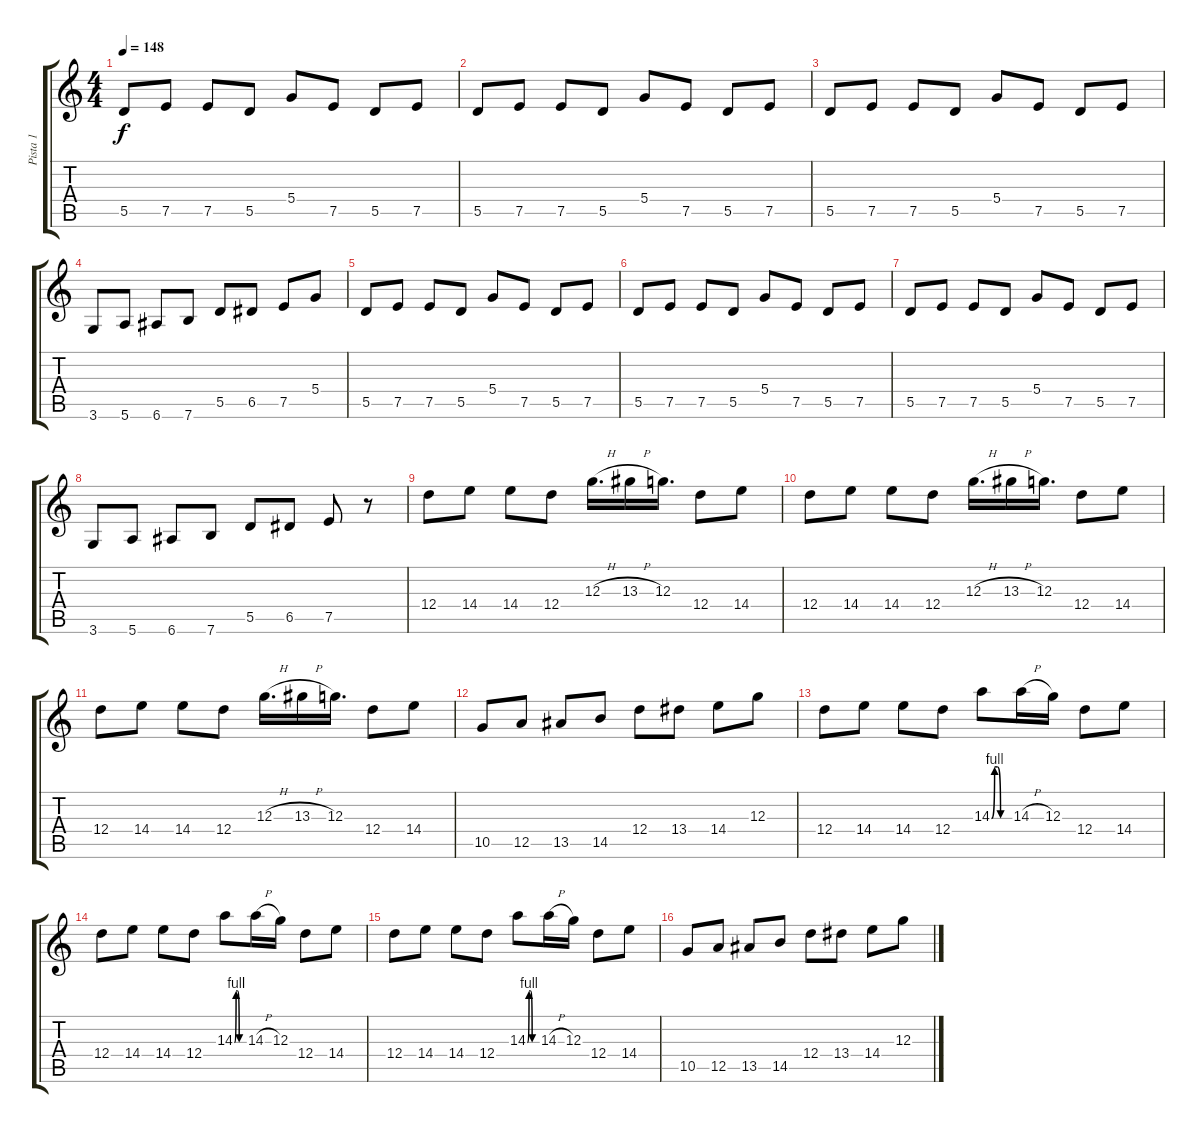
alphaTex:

\track ("Pista 1" "Pista 1") {instrument distortionguitar}
\staff {score tabs}
\tuning (E4 B3 G3 D3 A2 E2) {hide}
\ts (4 4)
\tempo 148
\clef g2
\ks c
5.5.8{dy f} 7.5.8 7.5.8 5.5.8 5.4.8 7.5.8 5.5.8 7.5.8 |
5.5.8 7.5.8 7.5.8 5.5.8 5.4.8 7.5.8 5.5.8 7.5.8 |
5.5.8 7.5.8 7.5.8 5.5.8 5.4.8 7.5.8 5.5.8 7.5.8 |
3.6.8 5.6.8 6.6.8 7.6.8 5.5.8 6.5.8 7.5.8 5.4.8 |
5.5.8 7.5.8 7.5.8 5.5.8 5.4.8 7.5.8 5.5.8 7.5.8 |
5.5.8 7.5.8 7.5.8 5.5.8 5.4.8 7.5.8 5.5.8 7.5.8 |
5.5.8 7.5.8 7.5.8 5.5.8 5.4.8 7.5.8 5.5.8 7.5.8 |
3.6.8 5.6.8 6.6.8 7.6.8 5.5.8 6.5.8 7.5.8 r.8 |
12.4.8 14.4.8 14.4.8 12.4.8 12.3{h}.16{d} 13.3{h}.16 12.3.16{d} 12.4.8 14.4.8 |
12.4.8 14.4.8 14.4.8 12.4.8 12.3{h}.16{d} 13.3{h}.16 12.3.16{d} 12.4.8 14.4.8 |
12.4.8 14.4.8 14.4.8 12.4.8 12.3{h}.16{d} 13.3{h}.16 12.3.16{d} 12.4.8 14.4.8 |
10.5.8 12.5.8 13.5.8 14.5.8 12.4.8 13.4.8 14.4.8 12.3.8 |
12.4.8 14.4.8 14.4.8 12.4.8 14.3{be (custom 0 0 10 4 20 4 30 0 60 0)}.8 14.3{h}.16 12.3.16 12.4.8 14.4.8 |
12.4.8 14.4.8 14.4.8 12.4.8 14.3{be (custom 0 0 10 4 20 4 30 0 60 0)}.8 14.3{h}.16 12.3.16 12.4.8 14.4.8 |
12.4.8 14.4.8 14.4.8 12.4.8 14.3{be (custom 0 0 10 4 20 4 30 0 60 0)}.8 14.3{h}.16 12.3.16 12.4.8 14.4.8 |
10.5.8 12.5.8 13.5.8 14.5.8 12.4.8 13.4.8 14.4.8 12.3.8
